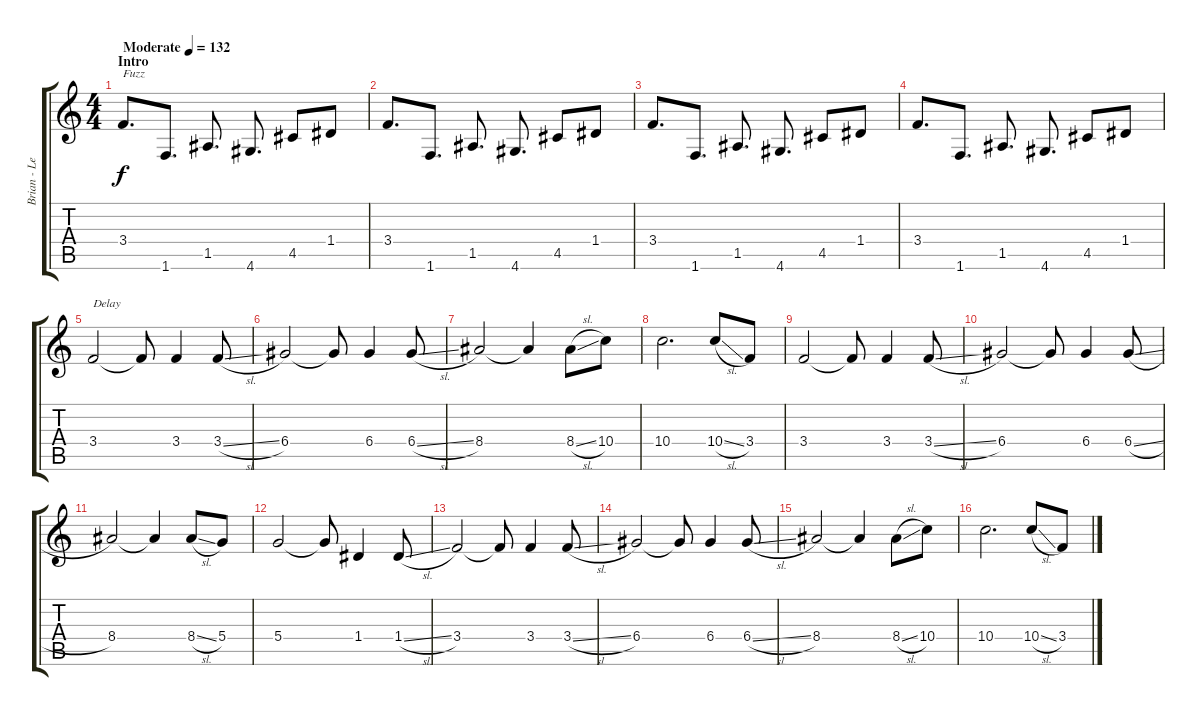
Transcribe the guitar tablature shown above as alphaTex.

\track ("Brian - Lead Guitar" "Brian - Le") {instrument electricguitarjazz}
\staff {score tabs}
\tuning (E4 B3 G3 D3 A2 E2) {hide}
\ts (4 4)
\section ("" "Intro")
\tempo (132 "Moderate")
\clef g2
\ks c
3.4.8{d txt "Fuzz" dy f instrument electricguitarjazz} 1.6.8{d} 1.5.8{d} 4.6.8{d} 4.5.8 1.4.8 |
3.4.8{d} 1.6.8{d} 1.5.8{d} 4.6.8{d} 4.5.8 1.4.8 |
3.4.8{d} 1.6.8{d} 1.5.8{d} 4.6.8{d} 4.5.8 1.4.8 |
3.4.8{d} 1.6.8{d} 1.5.8{d} 4.6.8{d} 4.5.8 1.4.8 |
3.4.2{txt "Delay"} 3.4{t}.8 3.4.4 3.4{sl}.8 |
6.4.2 6.4{t}.8 6.4.4 6.4{sl}.8 |
8.4.2 8.4{t}.4 8.4{sl}.8 10.4.8 |
10.4.2{d} 10.4{sl}.8 3.4.8 |
3.4.2 3.4{t}.8 3.4.4 3.4{sl}.8 |
6.4.2 6.4{t}.8 6.4.4 6.4{sl}.8 |
8.4.2 8.4{t}.4 8.4{sl}.8 5.4.8 |
5.4.2 5.4{t}.8 1.4.4 1.4{sl}.8 |
3.4.2 3.4{t}.8 3.4.4 3.4{sl}.8 |
6.4.2 6.4{t}.8 6.4.4 6.4{sl}.8 |
8.4.2 8.4{t}.4 8.4{sl}.8 10.4.8 |
10.4.2{d} 10.4{sl}.8 3.4.8
